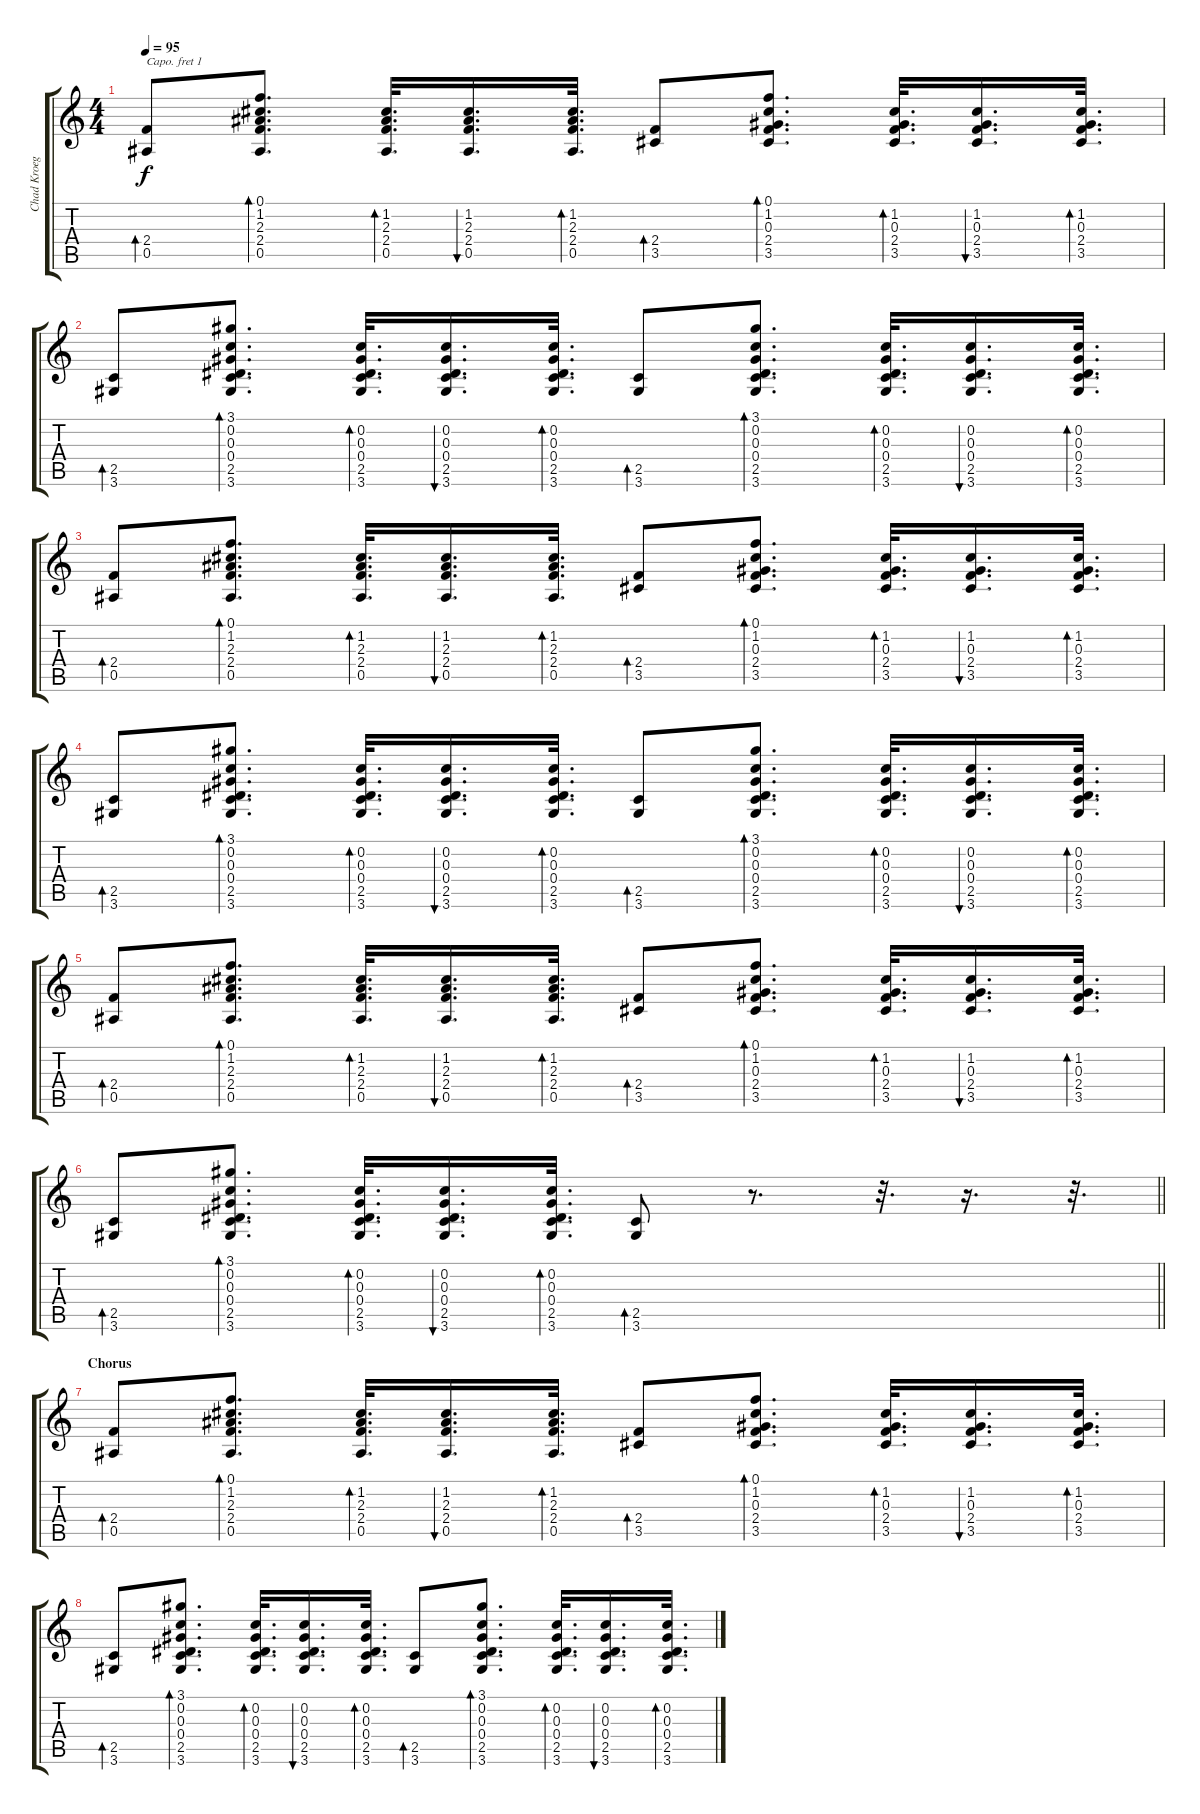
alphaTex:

\track ("Chad Kroeger" "Chad Kroeg") {instrument acousticguitarsteel}
\staff {score tabs}
\capo 1
\tuning (E4 B3 G3 D3 A2 E2) {hide}
\ts (4 4)
\tempo 95
\clef g2
\ks c
(2.4 0.5).8{bd 60 dy f} (0.1 1.2 2.3 2.4 0.5).8{d bd 60} (1.2 2.3 2.4 0.5).32{d bd 60} (1.2 2.3 2.4 0.5).16{d bu 60} (1.2 2.3 2.4 0.5).32{d bd 60} (2.4 3.5).8{bd 60} (0.1 1.2 0.3 2.4 3.5).8{d bd 60} (1.2 0.3 2.4 3.5).32{d bd 60} (1.2 0.3 2.4 3.5).16{d bu 60} (1.2 0.3 2.4 3.5).32{d bd 60} |
(2.5 3.6).8{bd 60} (3.1 0.2 0.3 0.4 2.5 3.6).8{d bd 60} (0.2 0.3 0.4 2.5 3.6).32{d bd 60} (0.2 0.3 0.4 2.5 3.6).16{d bu 60} (0.2 0.3 0.4 2.5 3.6).32{d bd 60} (2.5 3.6).8{bd 60} (3.1 0.2 0.3 0.4 2.5 3.6).8{d bd 60} (0.2 0.3 0.4 2.5 3.6).32{d bd 60} (0.2 0.3 0.4 2.5 3.6).16{d bu 60} (0.2 0.3 0.4 2.5 3.6).32{d bd 60} |
(2.4 0.5).8{bd 60} (0.1 1.2 2.3 2.4 0.5).8{d bd 60} (1.2 2.3 2.4 0.5).32{d bd 60} (1.2 2.3 2.4 0.5).16{d bu 60} (1.2 2.3 2.4 0.5).32{d bd 60} (2.4 3.5).8{bd 60} (0.1 1.2 0.3 2.4 3.5).8{d bd 60} (1.2 0.3 2.4 3.5).32{d bd 60} (1.2 0.3 2.4 3.5).16{d bu 60} (1.2 0.3 2.4 3.5).32{d bd 60} |
(2.5 3.6).8{bd 60} (3.1 0.2 0.3 0.4 2.5 3.6).8{d bd 60} (0.2 0.3 0.4 2.5 3.6).32{d bd 60} (0.2 0.3 0.4 2.5 3.6).16{d bu 60} (0.2 0.3 0.4 2.5 3.6).32{d bd 60} (2.5 3.6).8{bd 60} (3.1 0.2 0.3 0.4 2.5 3.6).8{d bd 60} (0.2 0.3 0.4 2.5 3.6).32{d bd 60} (0.2 0.3 0.4 2.5 3.6).16{d bu 60} (0.2 0.3 0.4 2.5 3.6).32{d bd 60} |
(2.4 0.5).8{bd 60} (0.1 1.2 2.3 2.4 0.5).8{d bd 60} (1.2 2.3 2.4 0.5).32{d bd 60} (1.2 2.3 2.4 0.5).16{d bu 60} (1.2 2.3 2.4 0.5).32{d bd 60} (2.4 3.5).8{bd 60} (0.1 1.2 0.3 2.4 3.5).8{d bd 60} (1.2 0.3 2.4 3.5).32{d bd 60} (1.2 0.3 2.4 3.5).16{d bu 60} (1.2 0.3 2.4 3.5).32{d bd 60} |
\barLineRight lightlight
(2.5 3.6).8{bd 60} (3.1 0.2 0.3 0.4 2.5 3.6).8{d bd 60} (0.2 0.3 0.4 2.5 3.6).32{d bd 60} (0.2 0.3 0.4 2.5 3.6).16{d bu 60} (0.2 0.3 0.4 2.5 3.6).32{d bd 60} (2.5 3.6).8{bd 60} r.8{d} r.32{d} r.16{d} r.32{d} |
\section ("" "Chorus")
(2.4 0.5).8{bd 60} (0.1 1.2 2.3 2.4 0.5).8{d bd 60} (1.2 2.3 2.4 0.5).32{d bd 60} (1.2 2.3 2.4 0.5).16{d bu 60} (1.2 2.3 2.4 0.5).32{d bd 60} (2.4 3.5).8{bd 60} (0.1 1.2 0.3 2.4 3.5).8{d bd 60} (1.2 0.3 2.4 3.5).32{d bd 60} (1.2 0.3 2.4 3.5).16{d bu 60} (1.2 0.3 2.4 3.5).32{d bd 60} |
(2.5 3.6).8{bd 60} (3.1 0.2 0.3 0.4 2.5 3.6).8{d bd 60} (0.2 0.3 0.4 2.5 3.6).32{d bd 60} (0.2 0.3 0.4 2.5 3.6).16{d bu 60} (0.2 0.3 0.4 2.5 3.6).32{d bd 60} (2.5 3.6).8{bd 60} (3.1 0.2 0.3 0.4 2.5 3.6).8{d bd 60} (0.2 0.3 0.4 2.5 3.6).32{d bd 60} (0.2 0.3 0.4 2.5 3.6).16{d bu 60} (0.2 0.3 0.4 2.5 3.6).32{d bd 60}
